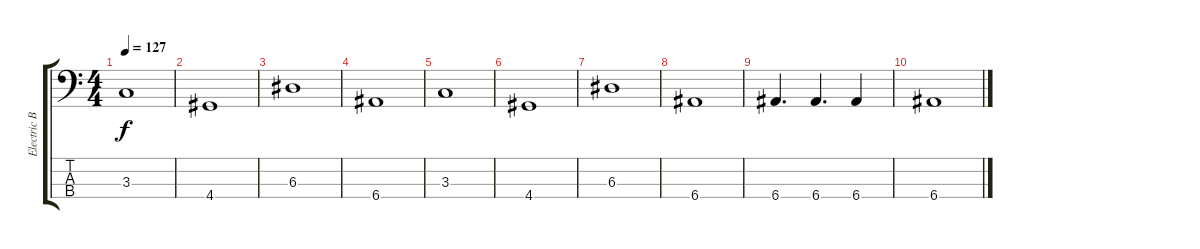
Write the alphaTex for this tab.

\track ("Electric Bass" "Electric B") {instrument electricbassfinger}
\staff {score tabs}
\tuning (G2 D2 A1 E1) {hide}
\ts (4 4)
\tempo 127
\clef f4
\ks c
3.3.1{dy f instrument electricbassfinger} |
4.4.1 |
6.3.1 |
6.4.1 |
3.3.1 |
4.4.1 |
6.3.1 |
6.4.1 |
6.4.4{d} 6.4.4{d} 6.4.4 |
6.4.1
